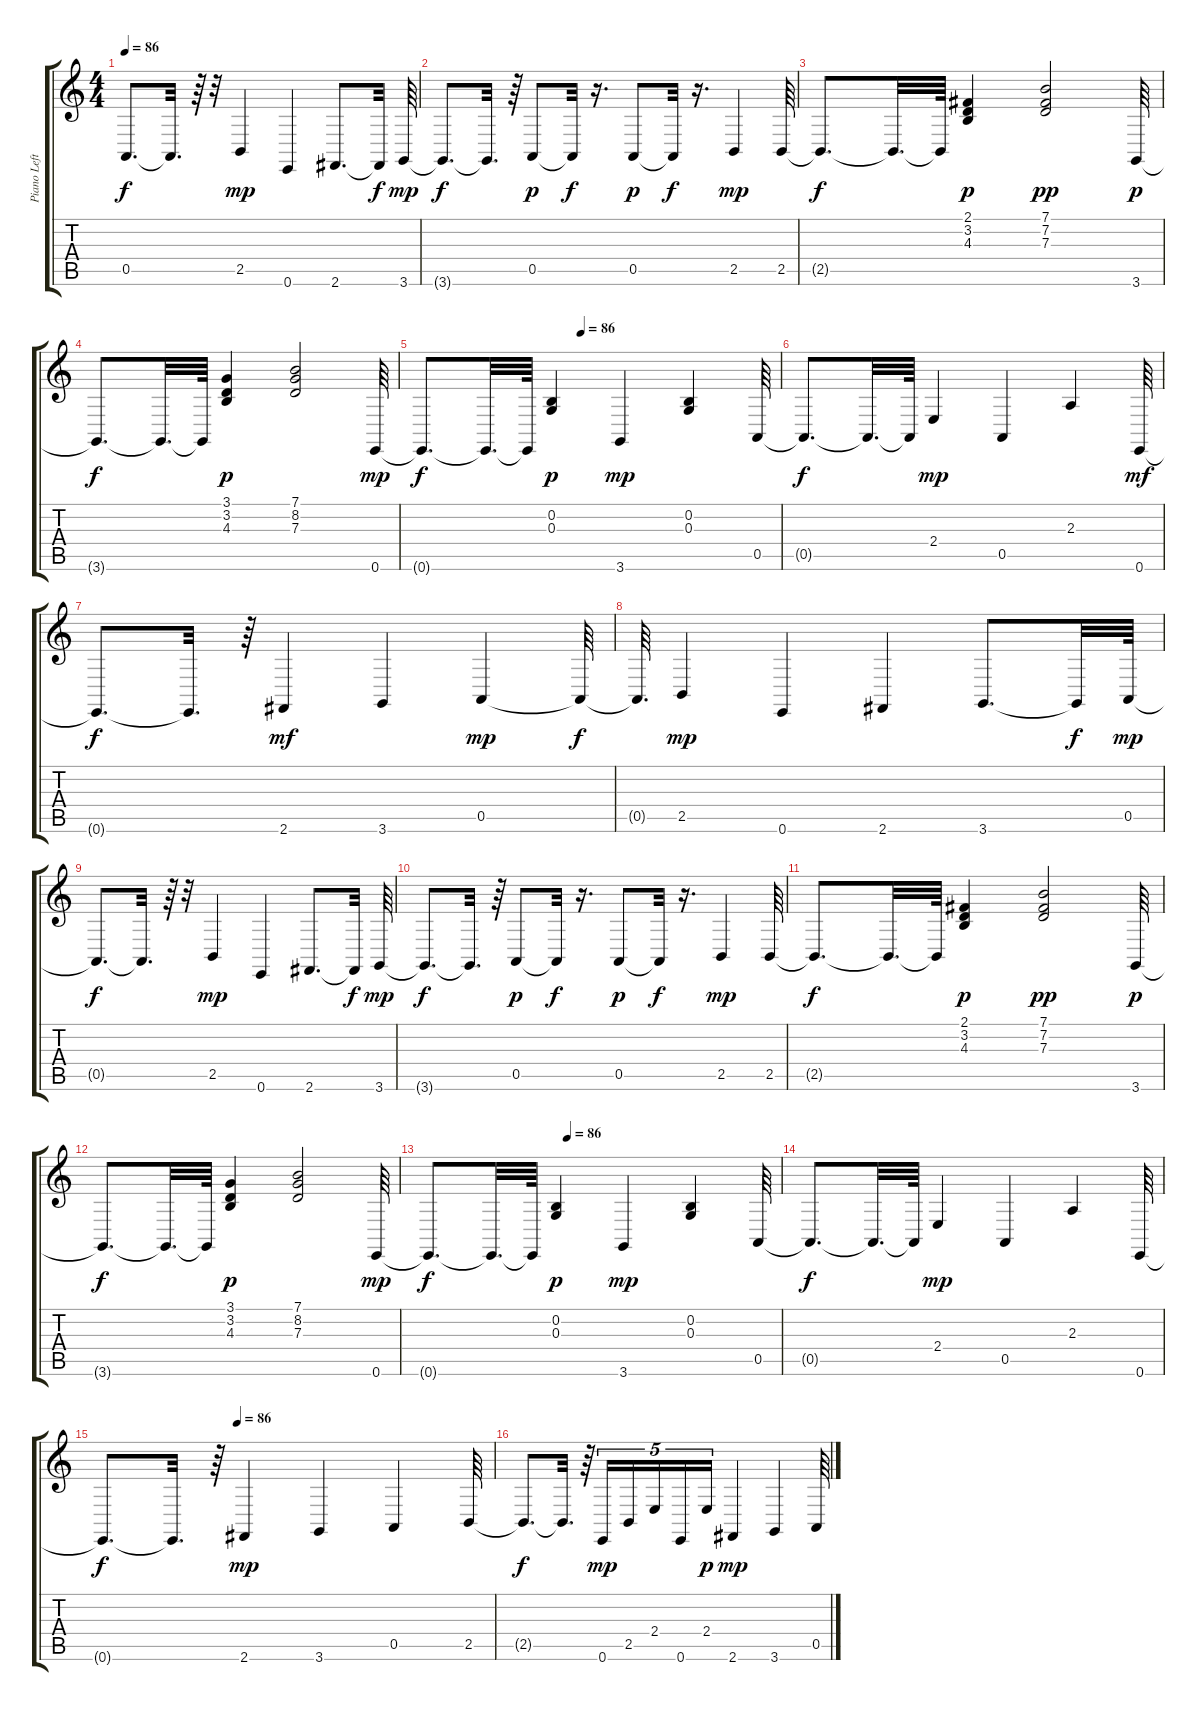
\track ("Piano Left" "Piano Left") {instrument acousticgrandpiano}
\staff {score tabs}
\tuning (E4 B3 G3 D3 A2 E2) {hide}
\ts (4 4)
\tempo 86
\clef g2
\ks c
0.5{t}.8{d dy f} 0.5{t}.32{d} r.64 r.32 2.5.4{dy mp} 0.6.4 2.6.8{d} 2.6{t}.32{dy f} 3.6.64{dy mp} |
3.6{t}.8{d dy f} 3.6{t}.32{d} r.64 0.5.8{dy p} 0.5{t}.32{dy f} r.16{d} 0.5.8{dy p} 0.5{t}.32{dy f} r.16{d} 2.5.4{dy mp} 2.5.64 |
2.5{t}.8{d dy f} 2.5{t}.32{d} 2.5{t}.64 (2.1 3.2 4.3).4{dy p} (7.1 7.2 7.3).2{dy pp} 3.6.64{dy p} |
3.6{t}.8{d dy f} 3.6{t}.32{d} 3.6{t}.64 (3.1 3.2 4.3).4{dy p} (7.1 8.2 7.3).2 0.6.64{dy mp} |
\tempo (86 0.446875)
0.6{t}.8{d dy f} 0.6{t}.32{d} 0.6{t}.64 (0.2 0.3).4{dy p} 3.6.4{dy mp} (0.2 0.3).4 0.5.64 |
0.5{t}.8{d dy f} 0.5{t}.32{d} 0.5{t}.64 2.4.4{dy mp} 0.5.4 2.3.4 0.6.64{dy mf} |
0.6{t}.8{d dy f} 0.6{t}.32{d} r.64 2.6.4{dy mf} 3.6.4 0.5.4{dy mp} 0.5{t}.64{dy f} |
0.5{t}.64{d} 2.5.4{dy mp} 0.6.4 2.6.4 3.6.8{d} 3.6{t}.32{dy f} 0.5.64{dy mp} |
0.5{t}.8{d dy f} 0.5{t}.32{d} r.64 r.32 2.5.4{dy mp} 0.6.4 2.6.8{d} 2.6{t}.32{dy f} 3.6.64{dy mp} |
3.6{t}.8{d dy f} 3.6{t}.32{d} r.64 0.5.8{dy p} 0.5{t}.32{dy f} r.16{d} 0.5.8{dy p} 0.5{t}.32{dy f} r.16{d} 2.5.4{dy mp} 2.5.64 |
2.5{t}.8{d dy f} 2.5{t}.32{d} 2.5{t}.64 (2.1 3.2 4.3).4{dy p} (7.1 7.2 7.3).2{dy pp} 3.6.64{dy p} |
3.6{t}.8{d dy f} 3.6{t}.32{d} 3.6{t}.64 (3.1 3.2 4.3).4{dy p} (7.1 8.2 7.3).2 0.6.64{dy mp} |
\tempo (86 0.396875)
0.6{t}.8{d dy f} 0.6{t}.32{d} 0.6{t}.64 (0.2 0.3).4{dy p} 3.6.4{dy mp} (0.2 0.3).4 0.5.64 |
0.5{t}.8{d dy f} 0.5{t}.32{d} 0.5{t}.64 2.4.4{dy mp} 0.5.4 2.3.4 0.6.64 |
\tempo (86 0.346875)
0.6{t}.8{d dy f} 0.6{t}.32{d} r.64 2.6.4{dy mp} 3.6.4 0.5.4 2.5.64 |
2.5{t}.8{d dy f} 2.5{t}.32{d} r.64 0.6.16{tu (5 4) dy mp} 2.5.16{tu (5 4)} 2.4.16{tu (5 4)} 0.6.16{tu (5 4)} 2.4.16{tu (5 4) dy p} 2.6.4{dy mp} 3.6.4 0.5.64
